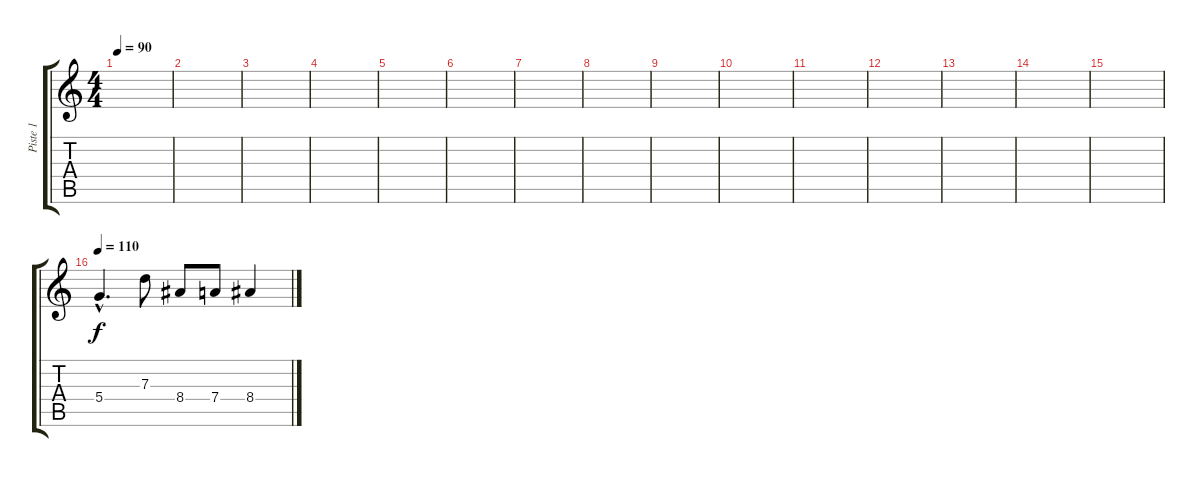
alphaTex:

\track ("Piste 1" "Piste 1") {instrument overdrivenguitar}
\staff {score tabs}
\tuning (E4 B3 G3 D3 A2 E2) {hide}
\ts (4 4)
\tempo 90
\clef g2
\ks c
|
|
|
|
|
|
|
|
|
|
|
|
|
|
|
\tempo 110
5.4{hac}.4{d} 7.3.8 8.4.8 7.4.8 8.4.4
